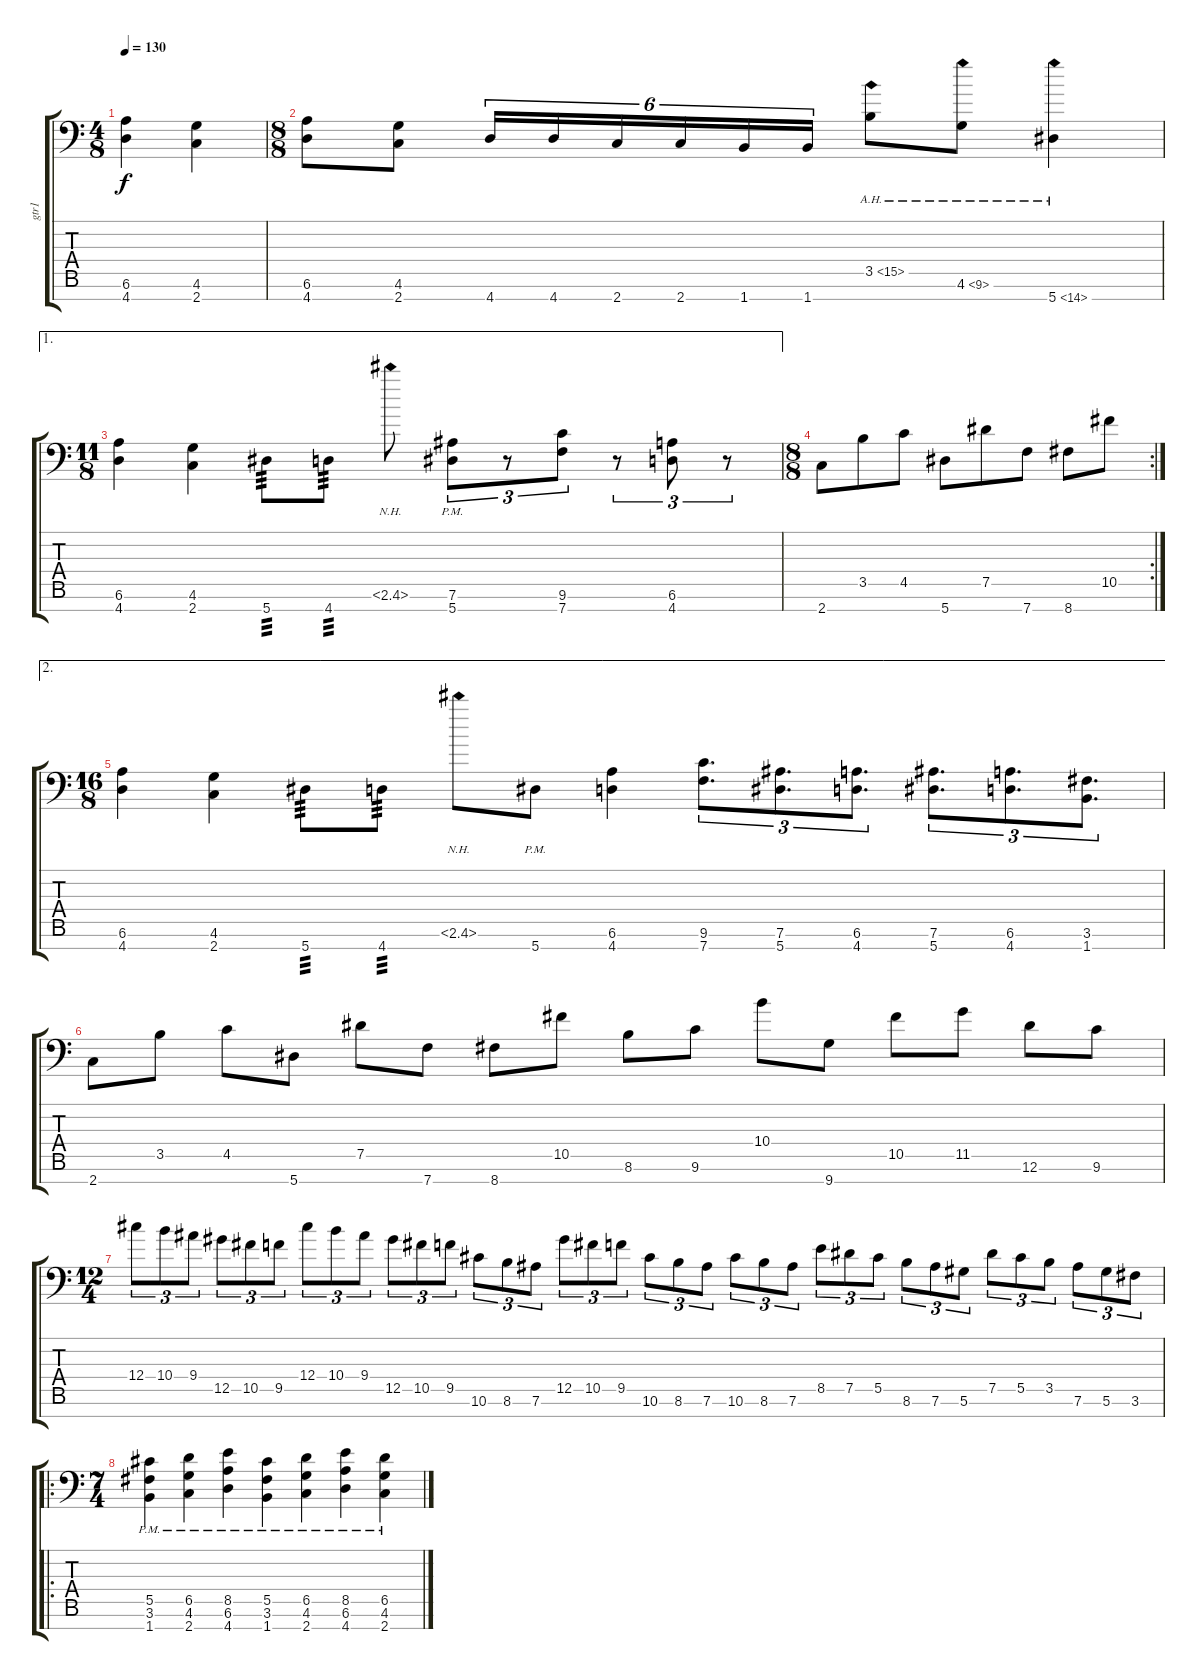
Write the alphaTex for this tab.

\track ("gtr1" "gtr1") {instrument overdrivenguitar}
\staff {score tabs}
\tuning (Eb4 Bb3 Gb3 Db3 Ab2 Eb2 Bb1) {hide}
\ts (4 8)
\tempo 130
\clef f4
\ks c
(6.6 4.7).4{dy f} (4.6 2.7).4 |
\ts (8 8)
(6.6 4.7).8 (4.6 2.7).8 4.7.16{tu (6 4)} 4.7.16{tu (6 4)} 2.7.16{tu (6 4)} 2.7.16{tu (6 4)} 1.7.16{tu (6 4)} 1.7.16{tu (6 4)} 3.5{ah 12}.8 4.6{ah 5}.8 5.7{ah 9}.4 |
\ae 1
\ts (11 8)
(6.6 4.7).4 (4.6 2.7).4 5.7.8{tp 3} 4.7.8{tp 3} 2.6{nh}.8 (7.6{pm} 5.7{pm}).8{tu (3 2)} r.8{tu (3 2)} (9.6 7.7).8{tu (3 2)} r.8{tu (3 2)} (6.6 4.7).8{tu (3 2)} r.8{tu (3 2)} |
\rc 2
\ts (8 8)
2.7.8 3.5.8 4.5.8 5.7.8 7.5.8 7.7.8 8.7.8 10.5.8 |
\ae 2
\ts (16 8)
(6.6 4.7).4 (4.6 2.7).4 5.7.8{tp 3} 4.7.8{tp 3} 2.6{nh}.8 5.7{pm}.8 (6.6 4.7).4 (9.6 7.7).8{d tu (3 2)} (7.6 5.7).8{d tu (3 2)} (6.6 4.7).8{d tu (3 2)} (7.6 5.7).8{d tu (3 2)} (6.6 4.7).8{d tu (3 2)} (3.6 1.7).8{d tu (3 2)} |
2.7.8 3.5.8 4.5.8 5.7.8 7.5.8 7.7.8 8.7.8 10.5.8 8.6.8 9.6.8 10.4.8 9.7.8 10.5.8 11.5.8 12.6.8 9.6.8 |
\ts (12 4)
12.4.8{tu (3 2)} 10.4.8{tu (3 2)} 9.4.8{tu (3 2)} 12.5.8{tu (3 2)} 10.5.8{tu (3 2)} 9.5.8{tu (3 2)} 12.4.8{tu (3 2)} 10.4.8{tu (3 2)} 9.4.8{tu (3 2)} 12.5.8{tu (3 2)} 10.5.8{tu (3 2)} 9.5.8{tu (3 2)} 10.6.8{tu (3 2)} 8.6.8{tu (3 2)} 7.6.8{tu (3 2)} 12.5.8{tu (3 2)} 10.5.8{tu (3 2)} 9.5.8{tu (3 2)} 10.6.8{tu (3 2)} 8.6.8{tu (3 2)} 7.6.8{tu (3 2)} 10.6.8{tu (3 2)} 8.6.8{tu (3 2)} 7.6.8{tu (3 2)} 8.5.8{tu (3 2)} 7.5.8{tu (3 2)} 5.5.8{tu (3 2)} 8.6.8{tu (3 2)} 7.6.8{tu (3 2)} 5.6.8{tu (3 2)} 7.5.8{tu (3 2)} 5.5.8{tu (3 2)} 3.5.8{tu (3 2)} 7.6.8{tu (3 2)} 5.6.8{tu (3 2)} 3.6.8{tu (3 2)} |
\ro
\ts (7 4)
(5.5{pm} 3.6{pm} 1.7{pm}).4 (6.5{pm} 4.6{pm} 2.7{pm}).4 (8.5{pm} 6.6{pm} 4.7{pm}).4 (5.5{pm} 3.6{pm} 1.7{pm}).4 (6.5{pm} 4.6{pm} 2.7{pm}).4 (8.5{pm} 6.6{pm} 4.7{pm}).4 (6.5{pm} 4.6{pm} 2.7{pm}).4
